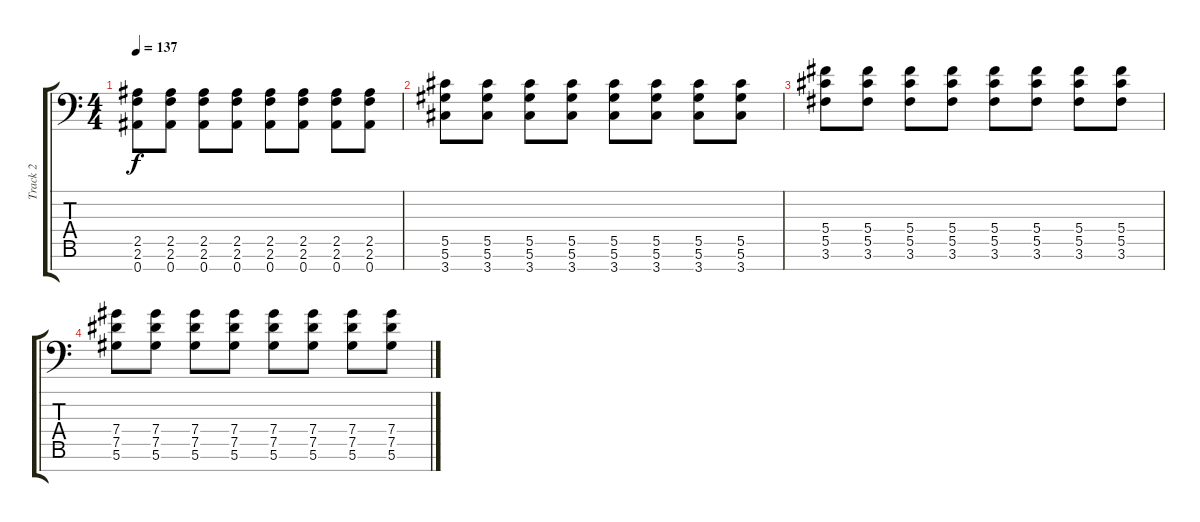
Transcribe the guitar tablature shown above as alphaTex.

\track ("Track 2" "Track 2") {instrument distortionguitar}
\staff {score tabs}
\tuning (Eb4 Bb3 Gb3 Db3 Ab2 Eb2 Bb1) {hide}
\ts (4 4)
\tempo 137
\clef f4
\ks c
(2.5 2.6 0.7).8{dy f} (2.5 2.6 0.7).8 (2.5 2.6 0.7).8 (2.5 2.6 0.7).8 (2.5 2.6 0.7).8 (2.5 2.6 0.7).8 (2.5 2.6 0.7).8 (2.5 2.6 0.7).8 |
(5.5 5.6 3.7).8 (5.5 5.6 3.7).8 (5.5 5.6 3.7).8 (5.5 5.6 3.7).8 (5.5 5.6 3.7).8 (5.5 5.6 3.7).8 (5.5 5.6 3.7).8 (5.5 5.6 3.7).8 |
(5.4 5.5 3.6).8 (5.4 5.5 3.6).8 (5.4 5.5 3.6).8 (5.4 5.5 3.6).8 (5.4 5.5 3.6).8 (5.4 5.5 3.6).8 (5.4 5.5 3.6).8 (5.4 5.5 3.6).8 |
(7.4 7.5 5.6).8 (7.4 7.5 5.6).8 (7.4 7.5 5.6).8 (7.4 7.5 5.6).8 (7.4 7.5 5.6).8 (7.4 7.5 5.6).8 (7.4 7.5 5.6).8 (7.4 7.5 5.6).8
